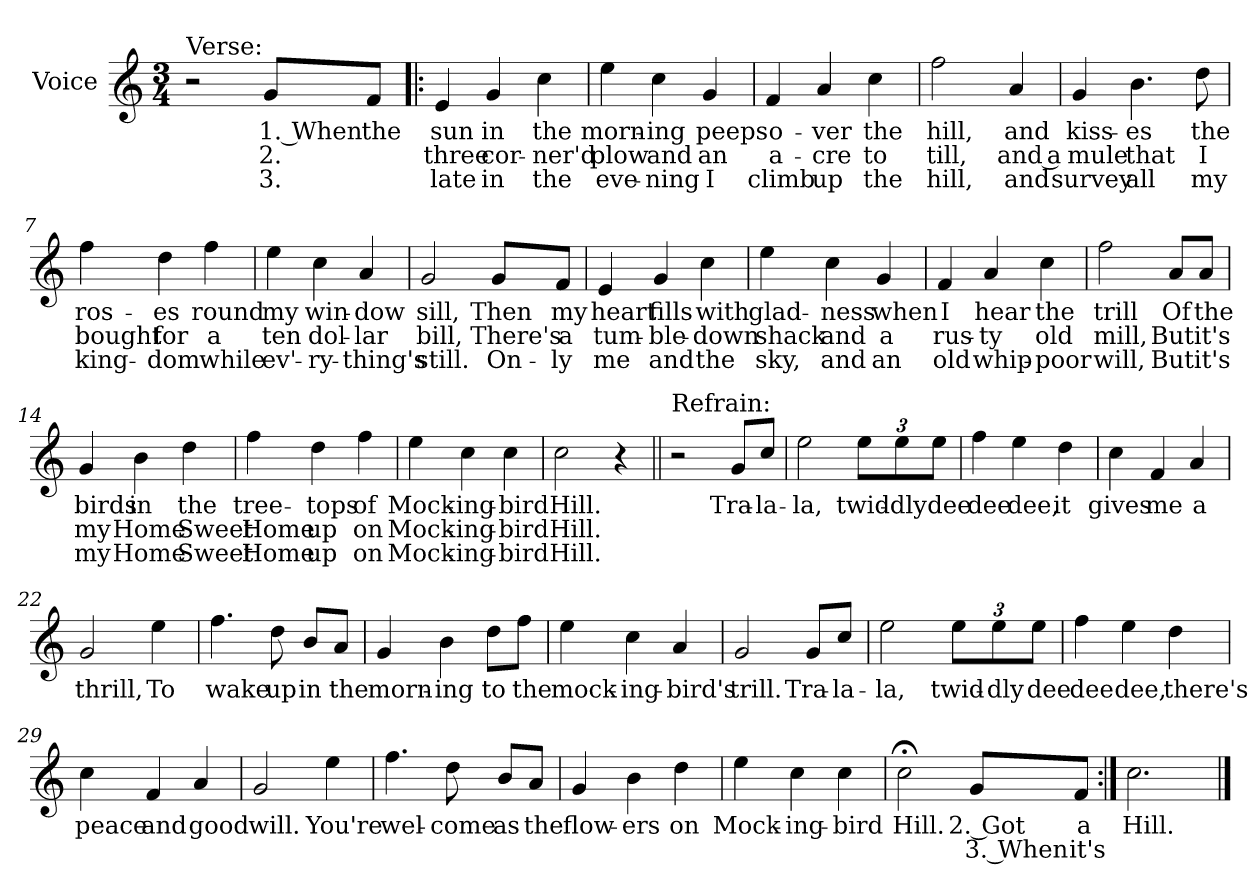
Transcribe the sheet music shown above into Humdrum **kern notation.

**kern	**text	**text	**text
*part1	*part1	*part1	*part1
*staff1	*staff1	*staff1	*staff1
*I"Voice	*	*	*
*I'Vo.	*	*	*
*clefG2	*	*	*
*k[]	*	*	*
*C:	*	*	*
*M3/4	*	*	*
=1	=1	=1	=1
!LO:TX:a:t=Verse&colon;	!	!	!
2r	.	.	.
8g/L	1. When	2.	3.
8f/J	the	.	.
=2!|:	=2!|:	=2!|:	=2!|:
4e/	sun	three	late
4g/	in	cor-	in
4cc\	the	-ner'd	the
=3	=3	=3	=3
4ee\	morn-	plow	eve-
4cc\	-ing	and	-ning
4g/	peeps	an	I
=4	=4	=4	=4
4f/	o-	a-	climb
4a/	-ver	-cre	up
4cc\	the	to	the
=5	=5	=5	=5
2ff\	hill,	till,	hill,
4a/	and	and a	and
!!LO:LB:g=z
=6	=6	=6	=6
4g/	kiss-	mule	survey
4.b\	-es	that	all
8dd\	the	I	my
=7	=7	=7	=7
4ff\	ros-	bought	king-
4dd\	-es	for	-dom
4ff\	round	a	while
=8	=8	=8	=8
4ee\	my	ten	ev'-
4cc\	win-	dol-	-ry-
4a/	-dow	-lar	-thing's
=9	=9	=9	=9
2g/	sill,	bill,	still.
8g/L	Then	There's	On-
8f/J	my	a	-ly
=10	=10	=10	=10
4e/	heart	tum-	me
4g/	fills	-ble-	and
4cc\	with	-down	the
!!LO:LB:g=z
=11	=11	=11	=11
4ee\	glad-	shack	sky,
4cc\	-ness	and	and
4g/	when	a	an
=12	=12	=12	=12
4f/	I	rus-	old
4a/	hear	-ty	whip-
4cc\	the	old	-poor
=13	=13	=13	=13
2ff\	trill	mill,	will,
8a/L	Of	But	But
8a/J	the	it's	it's
=14	=14	=14	=14
4g/	birds	my	my
4b\	in	Home	Home
4dd\	the	Sweet	Sweet
!!LO:LB:g=z
=15	=15	=15	=15
4ff\	tree-	Home	Home
4dd\	-tops	up	up
4ff\	of	on	on
=16	=16	=16	=16
4ee\	Mock-	Mock-	Mock-
4cc\	-ing-	-ing-	-ing-
4cc\	-bird	-bird	-bird
=17	=17	=17	=17
2cc\	Hill.	Hill.	Hill.
4r	.	.	.
=18||	=18||	=18||	=18||
!LO:TX:a:t=Refrain&colon;	!	!	!
2r	.	.	.
8g/L	Tra-	.	.
8cc/J	-la-	.	.
=19	=19	=19	=19
2ee\	-la,	.	.
*Xbrackettup	*	*	*
12ee\L	twid-	.	.
12ee\	-dly	.	.
12ee\J	dee	.	.
=20	=20	=20	=20
4ff\	dee	.	.
4ee\	dee,	.	.
4dd\	it	.	.
!!LO:LB:g=z
=21	=21	=21	=21
4cc\	gives	.	.
4f/	me	.	.
4a/	a	.	.
=22	=22	=22	=22
2g/	thrill,	.	.
4ee\	To	.	.
=23	=23	=23	=23
4.ff\	wake	.	.
8dd\	up	.	.
8b/L	in	.	.
8a/J	the	.	.
=24	=24	=24	=24
4g/	morn-	.	.
4b\	-ing	.	.
8dd\L	to	.	.
8ff\J	the	.	.
=25	=25	=25	=25
4ee\	mock-	.	.
4cc\	-ing-	.	.
4a/	-bird's	.	.
!!LO:LB:g=z
=26	=26	=26	=26
2g/	trill.	.	.
8g/L	Tra-	.	.
8cc/J	-la-	.	.
=27	=27	=27	=27
2ee\	-la,	.	.
12ee\L	twid-	.	.
12ee\	-dly	.	.
12ee\J	dee	.	.
=28	=28	=28	=28
4ff\	dee	.	.
4ee\	dee,	.	.
4dd\	there's	.	.
=29	=29	=29	=29
4cc\	peace	.	.
4f/	and	.	.
4a/	good	.	.
=30	=30	=30	=30
2g/	will.	.	.
4ee\	You're	.	.
!!LO:LB:g=z
=31	=31	=31	=31
4.ff\	wel-	.	.
8dd\	-come	.	.
8b/L	as	.	.
8a/J	the	.	.
=32	=32	=32	=32
4g/	flow-	.	.
4b\	-ers	.	.
4dd\	on	.	.
=33	=33	=33	=33
4ee\	Mock-	.	.
4cc\	-ing-	.	.
4cc\	-bird	.	.
=34	=34	=34	=34
2cc;<Z\	Hill.	.	.
8g/L	2. Got	3. When	.
8f/J	a	it's	.
=35:|!	=35:|!	=35:|!	=35:|!
2.cc\	Hill.	.	.
==	==	==	==
*-	*-	*-	*-
